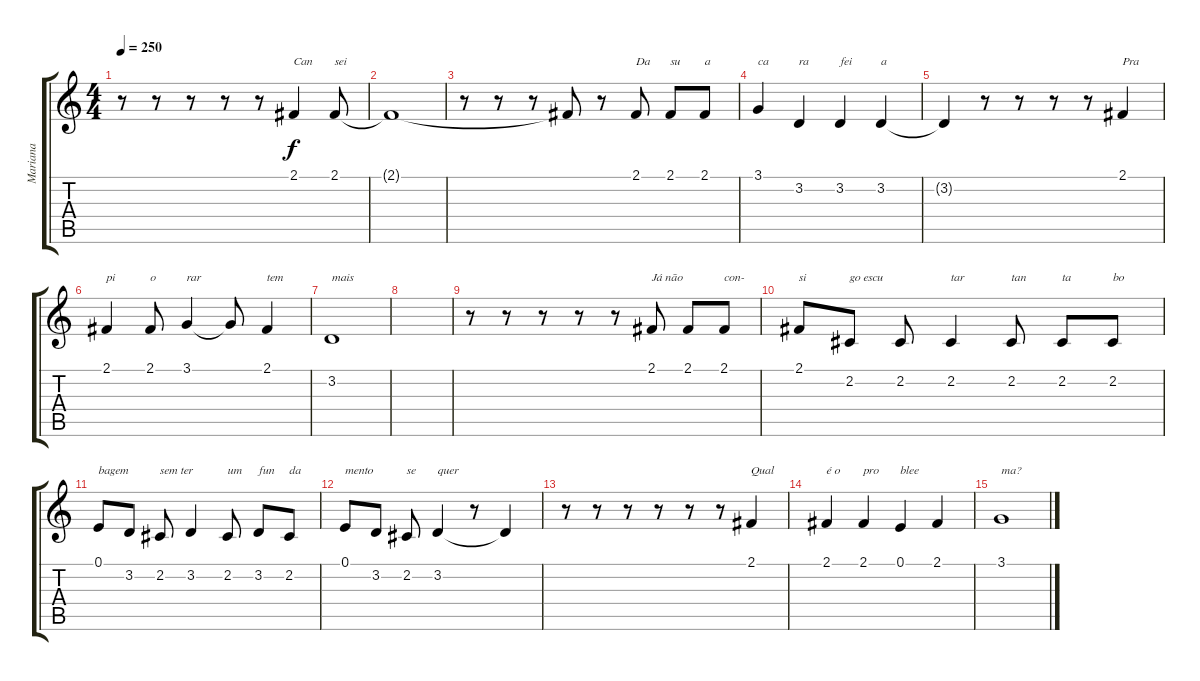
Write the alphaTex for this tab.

\track ("Mariana" "Mariana") {instrument tenorsax}
\staff {score tabs}
\tuning (E4 B3 G3 D3 A2 E2) {hide}
\ts (4 4)
\tempo 250
\clef g2
\ks c
r.8{dy f} r.8 r.8 r.8 r.8 2.1.4{txt "Can"} 2.1.8{txt "sei"} |
2.1{t}.1 |
r.8 r.8 r.8 2.1{t}.8 r.8 2.1.8{txt "Da"} 2.1.8{txt "su"} 2.1.8{txt "a"} |
3.1.4{txt "ca"} 3.2.4{txt "ra"} 3.2.4{txt "fei"} 3.2.4{txt "a"} |
3.2{t}.4 r.8 r.8 r.8 r.8 2.1.4{txt "Pra"} |
2.1.4{txt "pi"} 2.1.8{txt "o"} 3.1.4{txt "rar"} 3.1{t}.8 2.1.4{txt "tem"} |
3.2.1{txt "mais"} |
|
r.8 r.8 r.8 r.8 r.8 2.1.8{txt "Já não"} 2.1.8 2.1.8{txt "con-"} |
2.1.8{txt "si"} 2.2.8{txt "go escu"} 2.2.8 2.2.4{txt "tar"} 2.2.8{txt "tan"} 2.2.8{txt "ta"} 2.2.8{txt "bo"} |
0.1.8{txt "bagem"} 3.2.8 2.2.8{txt "sem ter"} 3.2.4 2.2.8{txt "um"} 3.2.8{txt "fun"} 2.2.8{txt "da"} |
0.1.8{txt "mento"} 3.2.8 2.2.8{txt "se"} 3.2.4{txt "quer"} r.8 3.2{t}.4 |
r.8 r.8 r.8 r.8 r.8 r.8 2.1.4{txt "Qual"} |
2.1.4{txt "é o"} 2.1.4{txt "pro"} 0.1.4{txt "blee"} 2.1.4 |
3.1.1{txt "ma?"}
